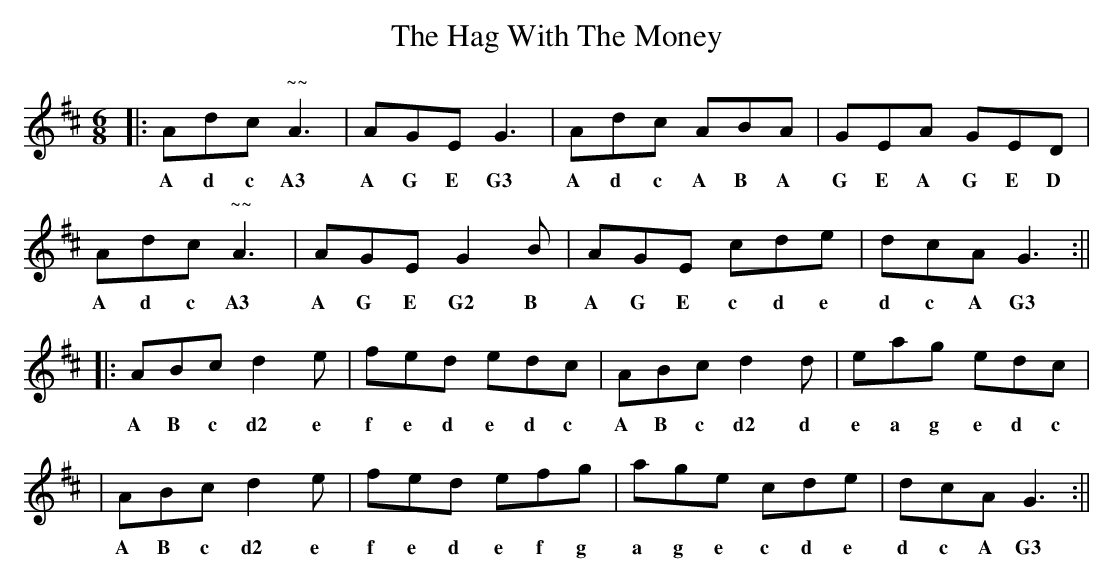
X:1
T: Hag With The Money, The
M: 6/8
L: 1/8
K:DMaj
|:Adc "~~"A3 | AGE G3 | Adc ABA | GEA GED |
w: A d c A3 A G E G3 A d c A B A G E A G E D
Adc "~~"A3 | AGE G2B | AGE cde | dcA G3:||
w: A d c A3 A G E G2 B A G E c d e d c A G3
|:ABc d2e | fed edc | ABc d2d |eag edc |
w: A B c d2 e f e d e d c A B c d2 d e a g e d c
|ABc d2e | fed efg | age cde |dcA G3 :||
w: A B c d2 e f e d e f g a g e c d e d c A G3
